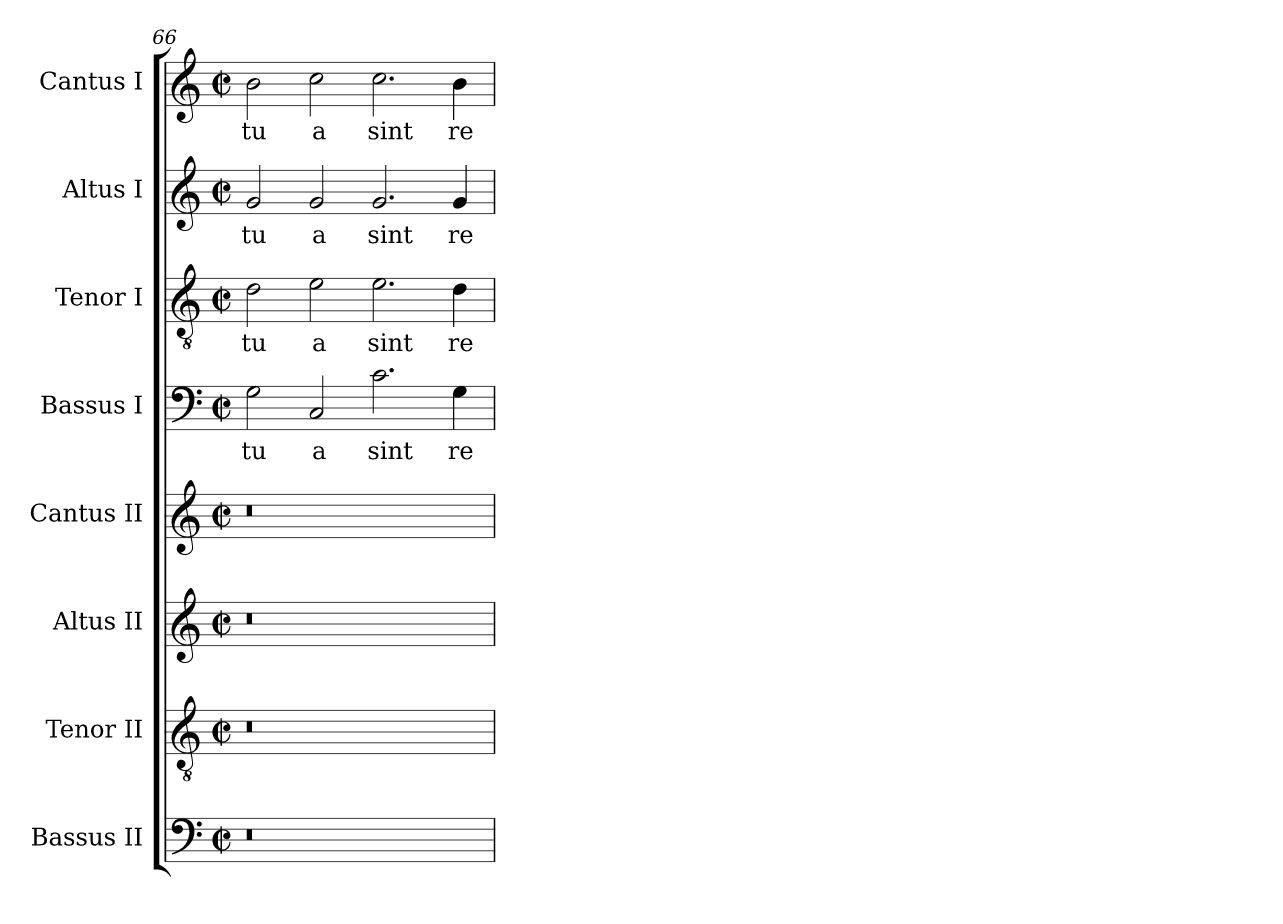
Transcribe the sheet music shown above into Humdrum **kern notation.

**kern	**kern	**kern	**kern	**kern	**text	**kern	**text	**kern	**text	**kern	**text
*part8	*part7	*part6	*part5	*part4	*part4	*part3	*part3	*part2	*part2	*part1	*part1
*staff8	*staff7	*staff6	*staff5	*staff4	*staff4	*staff3	*staff3	*staff2	*staff2	*staff1	*staff1
*I"Bassus II	*I"Tenor II	*I"Altus II	*I"Cantus II	*I"Bassus I	*	*I"Tenor I	*	*I"Altus I	*	*I"Cantus I	*
*clefF4	*clefGv2	*clefG2	*clefG2	*clefF4	*	*clefGv2	*	*clefG2	*	*clefG2	*
*M2/2	*M2/2	*M2/2	*M2/2	*M2/2	*	*M2/2	*	*M2/2	*	*M2/2	*
*met(c|)	*met(c|)	*met(c|)	*met(c|)	*met(c|)	*	*met(c|)	*	*met(c|)	*	*met(c|)	*
=66	=66	=66	=66	=66	=66	=66	=66	=66	=66	=66	=66
!	!	!	!	!	!LO:LY:b:cj	!	!LO:LY:b:cj	!	!LO:LY:b:cj	!	!LO:LY:b:cj
0r	0r	0r	0r	2G\	tu	2d\	tu	2g/	tu	2b\	tu
!	!	!	!	!	!LO:LY:b:cj	!	!LO:LY:b:cj	!	!LO:LY:b:cj	!	!LO:LY:b:cj
.	.	.	.	2C/	a	2e\	a	2g/	a	2cc\	a
!	!	!	!	!	!LO:LY:b:cj	!	!LO:LY:b:cj	!	!LO:LY:b:cj	!	!LO:LY:b:cj
.	.	.	.	2.c\	sint	2.e\	sint	2.g/	sint	2.cc\	sint
!	!	!	!	!	!LO:LY:b:cj	!	!LO:LY:b:cj	!	!LO:LY:b:cj	!	!LO:LY:b:cj
.	.	.	.	4G\	re	4d\	re	4g/	re	4b\	re
=	=	=	=	=	=	=	=	=	=	=	=
*-	*-	*-	*-	*-	*-	*-	*-	*-	*-	*-	*-
